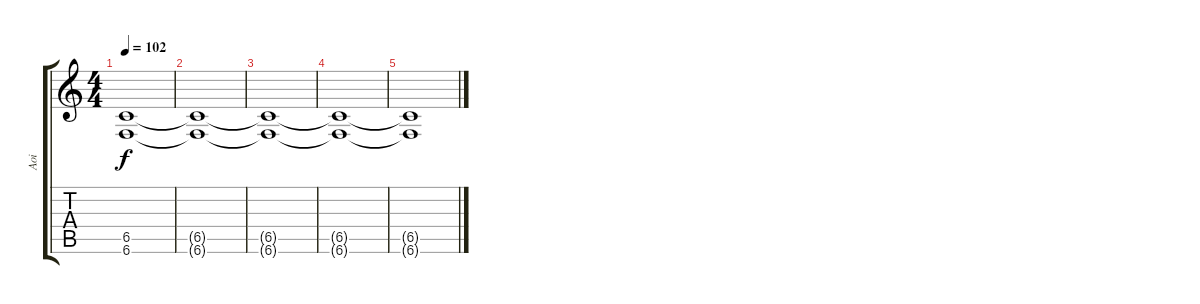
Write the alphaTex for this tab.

\track ("Aoi" "Aoi") {instrument distortionguitar}
\staff {score tabs}
\tuning (Db4 Ab3 E3 B2 Gb2 B1) {hide}
\ts (4 4)
\tempo 102
\clef g2
\ks c
(6.5{t} 6.6{t}).1{dy f} |
(6.5{t} 6.6{t}).1 |
(6.5{t} 6.6{t}).1{volume 0} |
(6.5{t} 6.6{t}).1 |
(6.5{t} 6.6{t}).1
